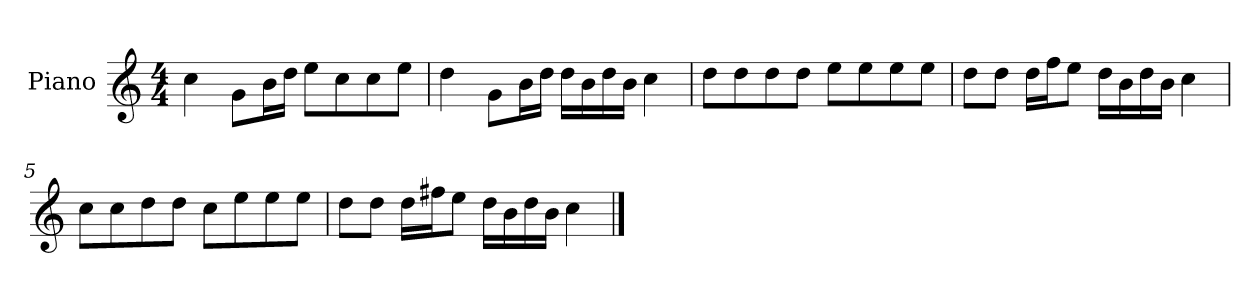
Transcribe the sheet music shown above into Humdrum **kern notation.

**kern
*part1
*staff1
*I"Piano
*I'P-no
*clefG2
*k[]
*M4/4
*MM90
=1
4cc\
8g\L
16b\L
16dd\JJ
8ee\L
8cc\
8cc\
8ee\J
=2
4dd\
8g\L
16b\L
16dd\JJ
16dd\LL
16b\
16dd\
16b\JJ
4cc\
=3
8dd\L
8dd\
8dd\
8dd\J
8ee\L
8ee\
8ee\
8ee\J
=4
8dd\L
8dd\J
16dd\LL
16ff\J
8ee\J
16dd\LL
16b\
16dd\
16b\JJ
4cc\
!!LO:LB:g=z
=5
8cc\L
8cc\
8dd\
8dd\J
8cc\L
8ee\
8ee\
8ee\J
=6
8dd\L
8dd\J
16dd\LL
16ff#X\J
8ee\J
16dd\LL
16b\
16dd\
16b\JJ
4cc\
==
*-
